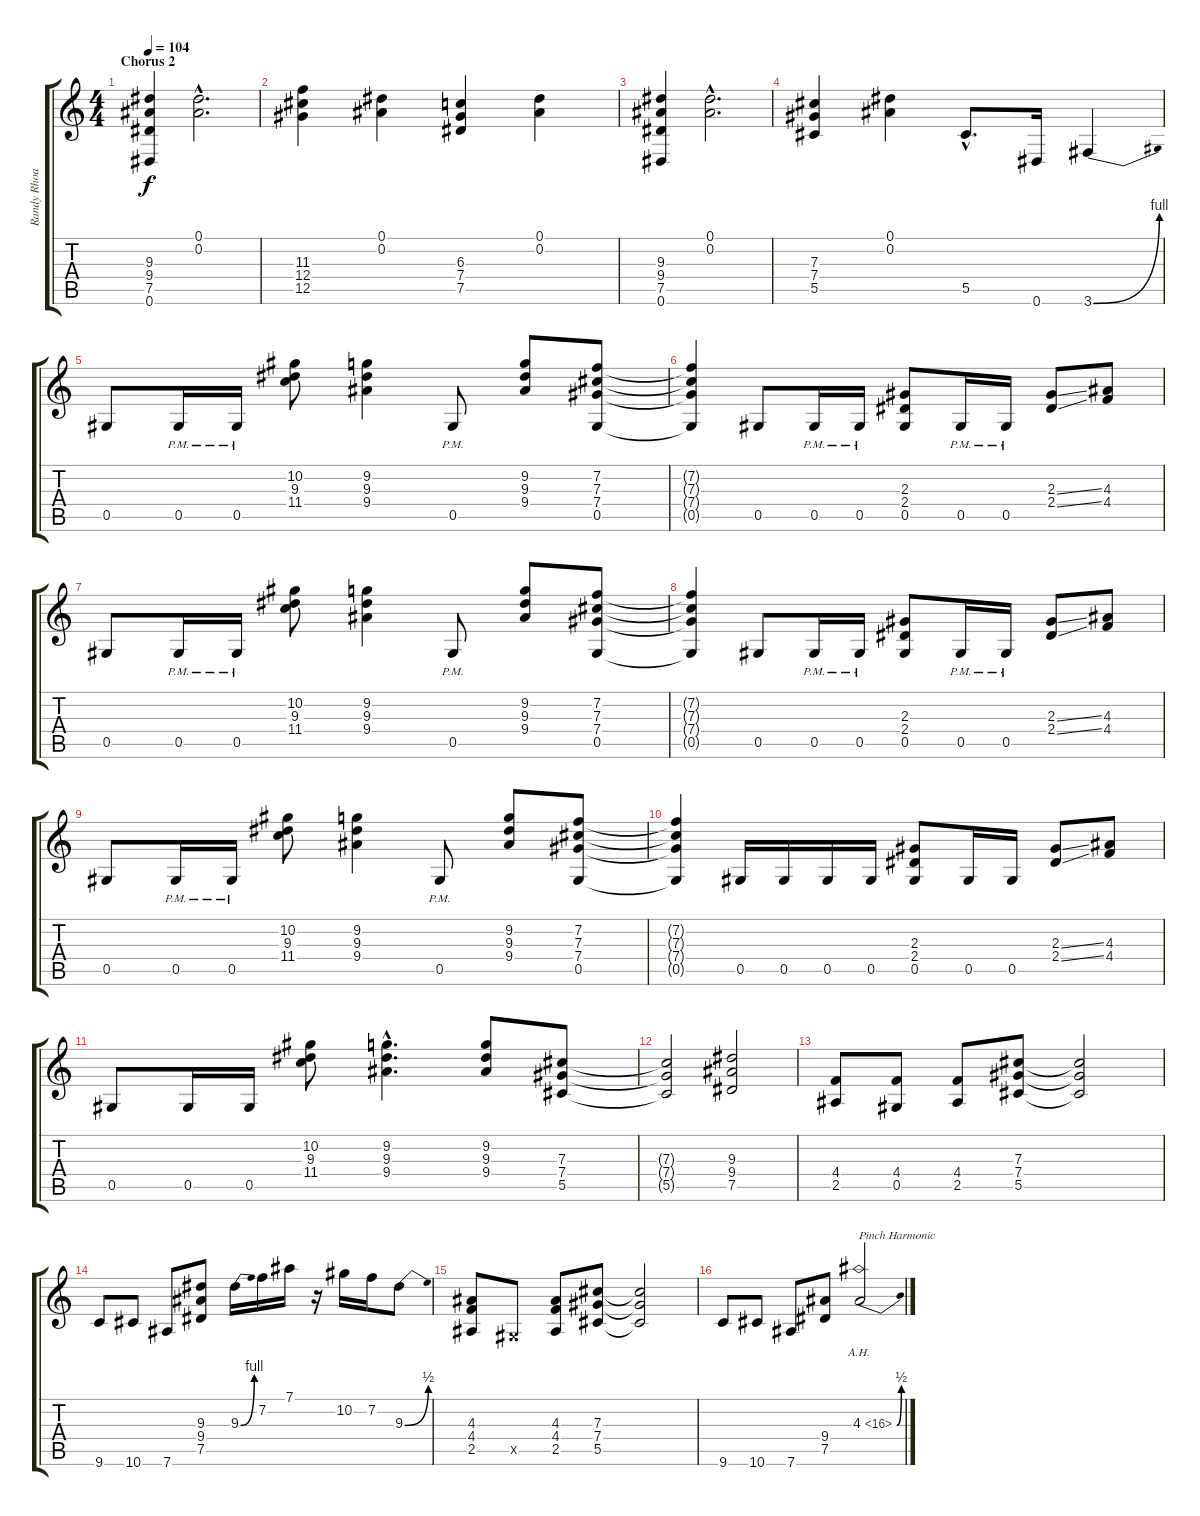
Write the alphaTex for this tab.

\track ("Randy Rhoads (Secondary)" "Randy Rhoa") {instrument overdrivenguitar}
\staff {score tabs}
\tuning (Eb4 Bb3 Gb3 Db3 Ab2 Eb2) {hide}
\ts (4 4)
\section ("" "Chorus 2")
\tempo 104
\clef g2
\ks c
(9.3 9.4 7.5 0.6).4{dy f} (0.1{hac} 0.2{hac}).2{d} |
(11.3 12.4 12.5).4 (0.1 0.2).4 (6.3 7.4 7.5).4 (0.1 0.2).4 |
(9.3 9.4 7.5 0.6).4 (0.1{hac} 0.2{hac}).2{d} |
(7.3 7.4 5.5).4 (0.1 0.2).4 5.5{hac}.8{d} 0.6.16 3.6{be (bend 0 0 60 4)}.4 |
0.5.8 0.5{pm}.16 0.5{pm}.16 (10.2 9.3 11.4).8 (9.2 9.3 9.4).4 0.5{pm}.8 (9.2 9.3 9.4).8 (7.2 7.3 7.4 0.5).8 |
(7.2{t} 7.3{t} 7.4{t} 0.5{t}).4 0.5.8 0.5{pm}.16 0.5{pm}.16 (2.3 2.4 0.5).8 0.5{pm}.16 0.5{pm}.16 (2.3{ss} 2.4{ss}).8 (4.3 4.4).8 |
0.5.8 0.5{pm}.16 0.5{pm}.16 (10.2 9.3 11.4).8 (9.2 9.3 9.4).4 0.5{pm}.8 (9.2 9.3 9.4).8 (7.2 7.3 7.4 0.5).8 |
(7.2{t} 7.3{t} 7.4{t} 0.5{t}).4 0.5.8 0.5{pm}.16 0.5{pm}.16 (2.3 2.4 0.5).8 0.5{pm}.16 0.5{pm}.16 (2.3{ss} 2.4{ss}).8 (4.3 4.4).8 |
0.5.8 0.5{pm}.16 0.5{pm}.16 (10.2 9.3 11.4).8 (9.2 9.3 9.4).4 0.5{pm}.8 (9.2 9.3 9.4).8 (7.2 7.3 7.4 0.5).8 |
(7.2{t} 7.3{t} 7.4{t} 0.5{t}).4 0.5.16 0.5.16 0.5.16 0.5.16 (2.3 2.4 0.5).8 0.5.16 0.5.16 (2.3{ss} 2.4{ss}).8 (4.3 4.4).8 |
0.5.8 0.5.16 0.5.16 (10.2 9.3 11.4).8 (9.2{hac} 9.3{hac} 9.4{hac}).4{d} (9.2 9.3 9.4).8 (7.3 7.4 5.5).8 |
(7.3{t} 7.4{t} 5.5{t}).2 (9.3 9.4 7.5).2 |
(4.4 2.5).8 (4.4 0.5).8 (4.4 2.5).8 (7.3 7.4 5.5).8 (7.3{t} 7.4{t} 5.5{t}).2 |
9.6.8 10.6.8 7.6.8 (9.3 9.4 7.5).8 9.3{be (bend 0 0 60 4)}.16 7.2.16 7.1.16 r.16 10.2.16 7.2.16 9.3{be (bend 0 0 60 2)}.8 |
(4.3 4.4 2.5).8 0.5{x}.8 (4.3 4.4 2.5).8 (7.3 7.4 5.5).8 (7.3{t} 7.4{t} 5.5{t}).2 |
9.6.8 10.6.8 7.6.8 (9.4 7.5).8 4.3{be (bend 0 0 60 2) ah 12}.2{txt "Pinch Harmonic"}
